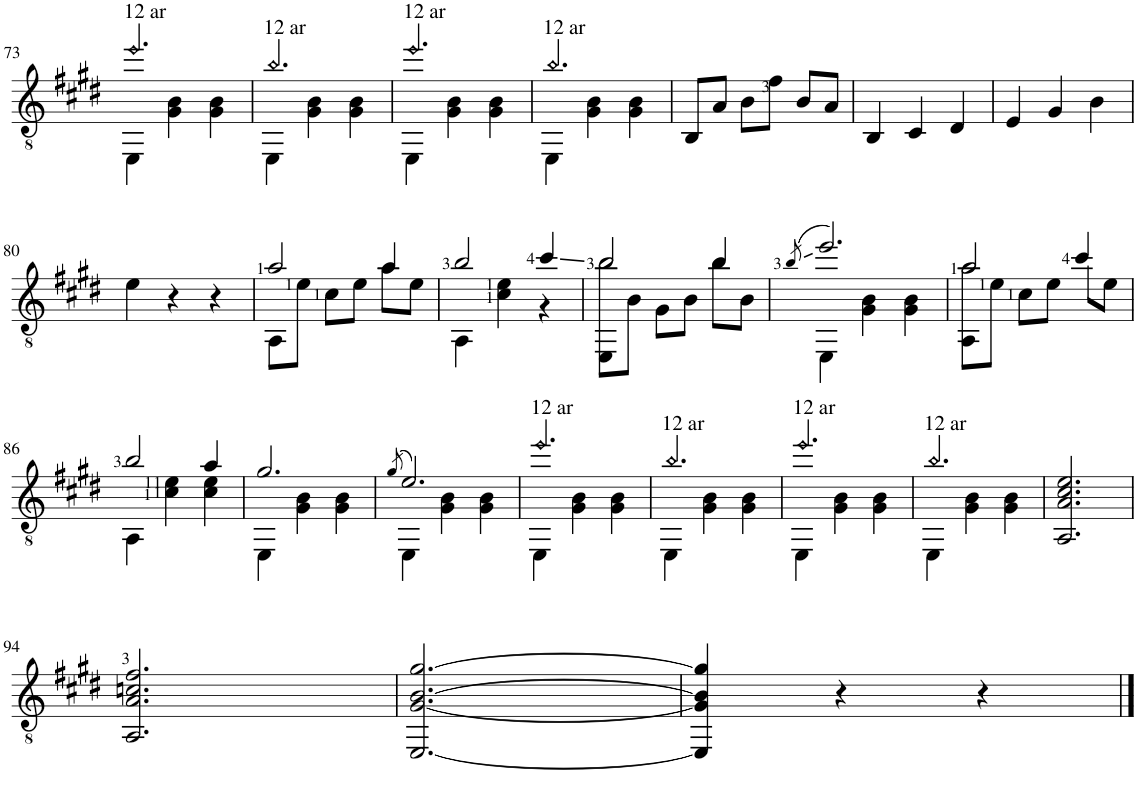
**kern
*part1
*staff1
*I"Guitar
*I'Guit.
!!LO:PB:g=z
*clefGv2
*k[f#c#g#d#]
*M3/4
=73
*^
!LO:TX:a:t=12 ar	!
2.ee/	4EE\
.	4G#\ 4B\
.	4G#\ 4B\
=74	=74
!LO:TX:a:t=12 ar	!
2.b/	4EE\
.	4G#\ 4B\
.	4G#\ 4B\
=75	=75
!LO:TX:a:t=12 ar	!
2.ee/	4EE\
.	4G#\ 4B\
.	4G#\ 4B\
=76	=76
!LO:TX:a:t=12 ar	!
2.b/	4EE\
.	4G#\ 4B\
.	4G#\ 4B\
*v	*v
=77
8BB/L
8A/J
8B\L
8f#\J
8B/L
8A/J
=78
4BB/
4C#/
4D#/
=79
4E/
4G#/
4B\
!!LO:LB:g=z
=80
4e\
4r
4r
=81
*^
2a/	8AA\L
.	8e\J
.	8c#\L
.	8e\J
4a/	8a\L
.	8e\J
=82	=82
2b/	4AA\
.	4c#\ 4e\
4cc#/	4r
=83	=83
!	!LO:N:n=2:head=open
2b/	8EE\ 8b\L
.	8B\J
.	8G#\L
.	8B\J
4b/	8b\L
.	8B\J
=84	=84
(8qb/	.
2.ee/)	4EE\
.	4G#\ 4B\
.	4G#\ 4B\
=85	=85
!	!LO:N:n=2:head=open
2a/	8AA\ 8a\L
.	8e\J
.	8c#\L
.	8e\J
4cc#/	8b\L
.	8e\J
!!LO:LB:g=z	!!
=86	=86
2b/	4AA\
.	4c#\ 4e\
4a/	4c#\ 4e\
=87	=87
2.g#/	4EE\
.	4G#\ 4B\
.	4G#\ 4B\
=88	=88
(8qg#/	.
2.e/)	4EE\
.	4G#\ 4B\
.	4G#\ 4B\
=89	=89
!LO:TX:a:t=12 ar	!
2.ee/	4EE\
.	4G#\ 4B\
.	4G#\ 4B\
=90	=90
!LO:TX:a:t=12 ar	!
2.b/	4EE\
.	4G#\ 4B\
.	4G#\ 4B\
=91	=91
!LO:TX:a:t=12 ar	!
2.ee/	4EE\
.	4G#\ 4B\
.	4G#\ 4B\
=92	=92
!LO:TX:a:t=12 ar	!
2.b/	4EE\
.	4G#\ 4B\
.	4G#\ 4B\
*v	*v
=93
2.AA/ 2.A/ 2.c#/ 2.e/
!!LO:LB:g=z
=94
2.AA/ 2.A/ 2.cn/ 2.f#/
=95
[2.EE/ [2.G#/ [2.B/ [2.g#/
=96
4EE/] 4G#/] 4B/] 4g#/]
4r
4r
==
*-
